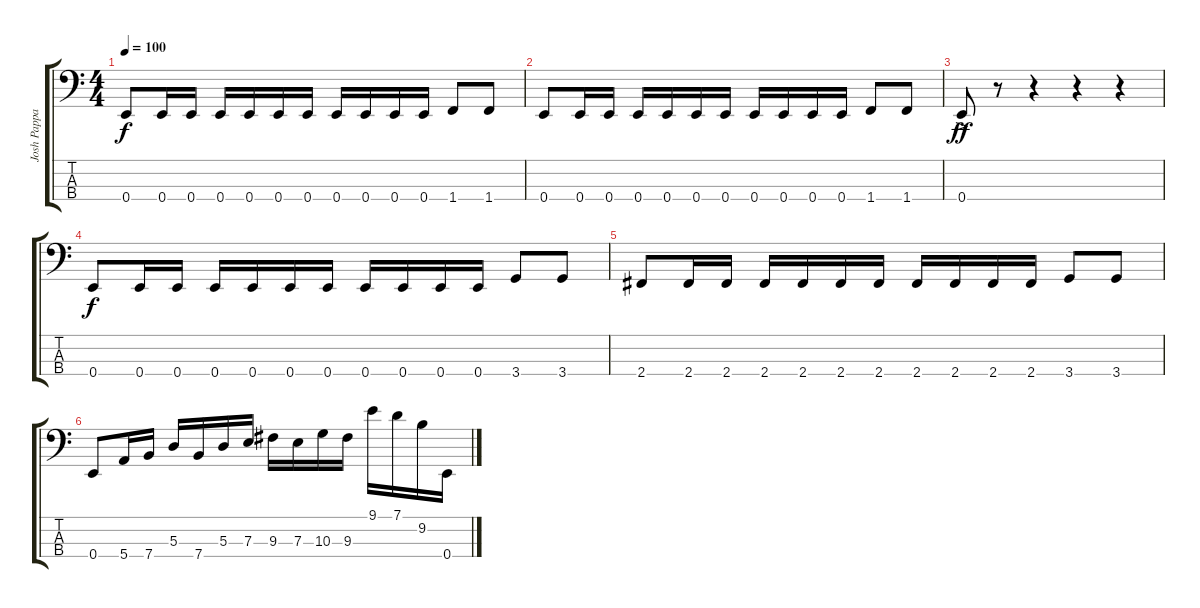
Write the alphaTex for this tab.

\track ("Josh Pappa" "Josh Pappa") {instrument electricbasspick}
\staff {score tabs}
\tuning (G2 D2 A1 E1) {hide}
\ts (4 4)
\tempo 100
\clef f4
\ks c
0.4.8{dy f} 0.4.16 0.4.16 0.4.16 0.4.16 0.4.16 0.4.16 0.4.16 0.4.16 0.4.16 0.4.16 1.4.8 1.4.8 |
0.4.8 0.4.16 0.4.16 0.4.16 0.4.16 0.4.16 0.4.16 0.4.16 0.4.16 0.4.16 0.4.16 1.4.8 1.4.8 |
0.4{ac}.8{dy ff} r.8 r.4 r.4 r.4 |
0.4.8{dy f} 0.4.16 0.4.16 0.4.16 0.4.16 0.4.16 0.4.16 0.4.16 0.4.16 0.4.16 0.4.16 3.4.8 3.4.8 |
2.4.8 2.4.16 2.4.16 2.4.16 2.4.16 2.4.16 2.4.16 2.4.16 2.4.16 2.4.16 2.4.16 3.4.8 3.4.8 |
0.4.8 5.4.16 7.4.16 5.3.16 7.4.16 5.3.16 7.3.16 9.3.16 7.3.16 10.3.16 9.3.16 9.1.16 7.1.16 9.2.16 0.4.16
